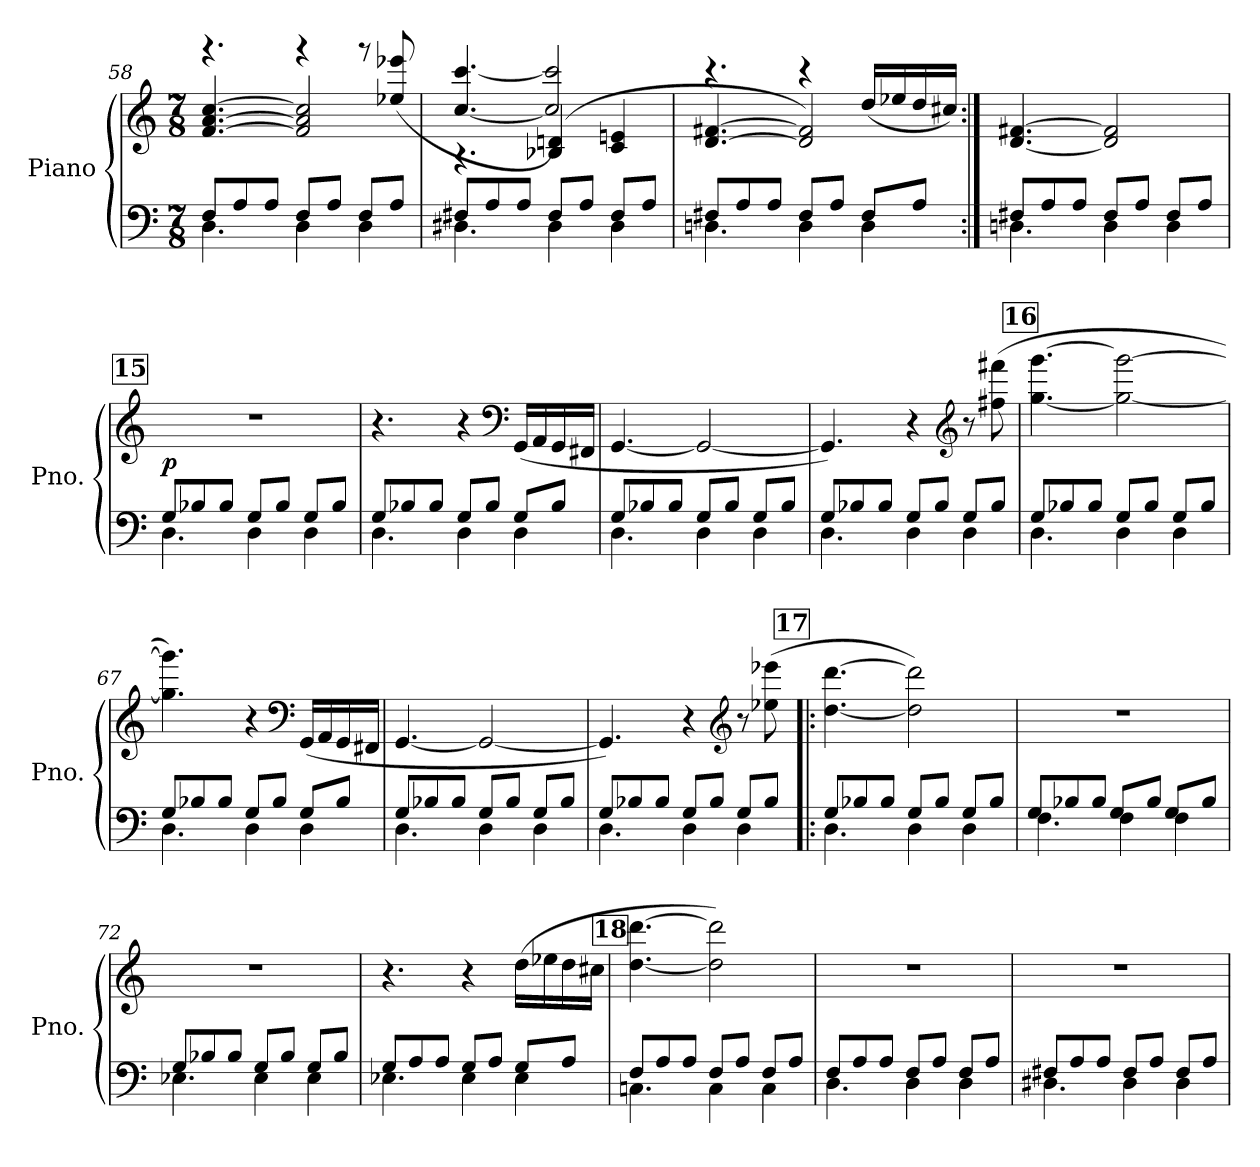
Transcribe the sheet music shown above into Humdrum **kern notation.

**kern	**kern	**dynam
*part1	*part1	*part1
*staff2	*staff1	*staff1/2
*I"Piano	*	*
*I'Pno.	*	*
!!LO:LB:g=z
*clefF4	*clefG2	*
*k[]	*k[]	*
*M7/8	*M7/8	*
=58	=58	=58
*^	*^	*
4.D\	8F/L	[4.f/ [4.a/ [4.cc/	4.rggg	.
.	8A/	.	.	.
.	8A/J	.	.	.
4D\	8F/L	2f/] 2a/] 2cc/]	4rggg	.
.	8A/J	.	.	.
4D\	8F/L	.	8rggg	.
.	8A/J	.	(>8ee-X/ 8eee-X/	.
=59	=59	=59	=59	=59
4.D#X\	8F#X/L	4.rA	[4.cc/ [4.ccc/	.
.	8A/	.	.	.
.	8A/J	.	.	.
4D#\	8F#/L	(<4B-X/ 4dn/	2cc/] 2ccc/])	.
.	8A/J	.	.	.
4D#\	8F#/L	4c/ 4en/	.	.
.	8A/J	.	.	.
=60	=60	=60	=60	=60
4.Dn\	8F#X/L	[4.d/ [4.f#X/	4.rccc	.
.	8A/	.	.	.
.	8A/J	.	.	.
4D\	8F#/L	2d/] 2f#/])	4rccc	.
.	8A/J	.	.	.
4D\	8F#/L	.	(>16dd/LL	.
.	.	.	16ee-X/	.
.	8A/J	.	16dd/	.
.	.	.	16cc#X/JJ)	.
*	*	*v	*v	*
=61:|!	=61:|!	=61:|!	=61:|!
4.Dn\	8F#X/L	[4.d/ [4.f#X/	.
.	8A/	.	.
.	8A/J	.	.
4D\	8F#/L	2d/] 2f#/]	.
.	8A/J	.	.
4D\	8F#/L	.	.
.	8A/J	.	.
!!LO:LB:g=z
!!LO:REH:place=s1:a:B:fs=14:t=15
=62	=62	=62	=62
!	!	!	!LO:DY:a=2
4.D\	8G/L	2..r	p
.	8B-X/	.	.
.	8B-/J	.	.
4D\	8G/L	.	.
.	8B-/J	.	.
4D\	8G/L	.	.
.	8B-/J	.	.
=63	=63	=63	=63
4.D\	8G/L	4.r	.
.	8B-X/	.	.
.	8B-/J	.	.
4D\	8G/L	4r	.
.	8B-/J	.	.
*	*	*clefF4	*
4D\	8G/L	(<16GG/LL	.
.	.	16AA/	.
.	8B-/J	16GG/	.
.	.	16FF#X/JJ	.
=64	=64	=64	=64
4.D\	8G/L	[4.GG/	.
.	8B-X/	.	.
.	8B-/J	.	.
4D\	8G/L	2GG/_	.
.	8B-/J	.	.
4D\	8G/L	.	.
.	8B-/J	.	.
=65	=65	=65	=65
4.D\	8G/L	4.GG/])	.
.	8B-X/	.	.
.	8B-/J	.	.
4D\	8G/L	4r	.
.	8B-/J	.	.
*	*	*clefG2	*
4D\	8G/L	8r	.
.	8B-/J	(>8ff#X\ 8fff#X\	.
!!LO:LB:g=z
!!LO:REH:place=s1:a:B:fs=14:t=16
=66	=66	=66	=66
4.D\	8G/L	[4.gg\ [4.ggg\	.
.	8B-X/	.	.
.	8B-/J	.	.
4D\	8G/L	2gg\_ 2ggg\_	.
.	8B-/J	.	.
4D\	8G/L	.	.
.	8B-/J	.	.
=67	=67	=67	=67
4.D\	8G/L	4.gg\] 4.ggg\])	.
.	8B-X/	.	.
.	8B-/J	.	.
4D\	8G/L	4r	.
.	8B-/J	.	.
*	*	*clefF4	*
4D\	8G/L	(<16GG/LL	.
.	.	16AA/	.
.	8B-/J	16GG/	.
.	.	16FF#X/JJ	.
=68	=68	=68	=68
4.D\	8G/L	[4.GG/	.
.	8B-X/	.	.
.	8B-/J	.	.
4D\	8G/L	2GG/_	.
.	8B-/J	.	.
4D\	8G/L	.	.
.	8B-/J	.	.
=69	=69	=69	=69
4.D\	8G/L	4.GG/])	.
.	8B-X/	.	.
.	8B-/J	.	.
4D\	8G/L	4r	.
.	8B-/J	.	.
*	*	*clefG2	*
4D\	8G/L	8r	.
.	8B-/J	(>8ee-X\ 8eee-X\	.
!!LO:LB:g=z
!!LO:REH:place=s1:a:B:fs=14:t=17
=70!|:	=70!|:	=70!|:	=70!|:
4.D\	8G/L	[4.dd\ [4.ddd\	.
.	8B-X/	.	.
.	8B-/J	.	.
4D\	8G/L	2dd\] 2ddd\])	.
.	8B-/J	.	.
4D\	8G/L	.	.
.	8B-/J	.	.
=71	=71	=71	=71
4.F\	8G/L	2..r	.
.	8B-X/	.	.
.	8B-/J	.	.
4F\	8G/L	.	.
.	8B-/J	.	.
4F\	8G/L	.	.
.	8B-/J	.	.
=72	=72	=72	=72
4.E-X\	8G/L	2..r	.
.	8B-X/	.	.
.	8B-/J	.	.
4E-\	8G/L	.	.
.	8B-/J	.	.
4E-\	8G/L	.	.
.	8B-/J	.	.
=73	=73	=73	=73
4.E-X\	8G/L	4.r	.
.	8A/	.	.
.	8A/J	.	.
4E-\	8G/L	4r	.
.	8A/J	.	.
4E-\	8G/L	(>16dd\LL	.
.	.	16ee-X\	.
.	8A/J	16dd\	.
.	.	16cc#X\JJ	.
!!LO:REH:place=s1:a:B:fs=14:t=18
=74	=74	=74	=74
4.Cn\	8F/L	[4.dd\ [4.ddd\	.
.	8A/	.	.
.	8A/J	.	.
4C\	8F/L	2dd\] 2ddd\])	.
.	8A/J	.	.
4C\	8F/L	.	.
.	8A/J	.	.
!!LO:PB:g=z
=75	=75	=75	=75
4.D\	8F/L	2..r	.
.	8A/	.	.
.	8A/J	.	.
4D\	8F/L	.	.
.	8A/J	.	.
4D\	8F/L	.	.
.	8A/J	.	.
=76	=76	=76	=76
4.D#X\	8F#X/L	2..r	.
.	8A/	.	.
.	8A/J	.	.
4D#\	8F#/L	.	.
.	8A/J	.	.
4D#\	8F#/L	.	.
.	8A/J	.	.
*v	*v	*	*
=	=	=
*-	*-	*-
